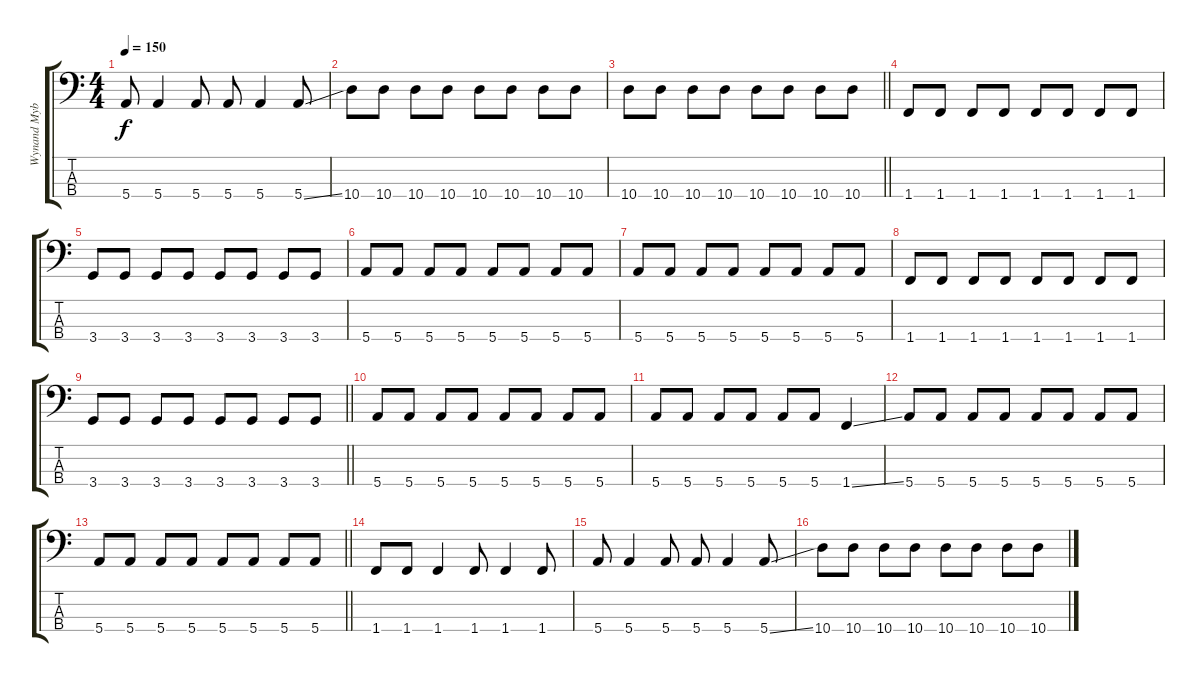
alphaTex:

\track ("Wynand Myburgh" "Wynand Myb") {instrument electricbasspick}
\staff {score tabs}
\tuning (G2 D2 A1 E1) {hide}
\ts (4 4)
\tempo 150
\clef f4
\ks c
5.4.8{dy f} 5.4.4 5.4.8 5.4.8 5.4.4 5.4{ss}.8 |
10.4.8 10.4.8 10.4.8 10.4.8 10.4.8 10.4.8 10.4.8 10.4.8 |
\barLineRight lightlight
10.4.8 10.4.8 10.4.8 10.4.8 10.4.8 10.4.8 10.4.8 10.4.8 |
\section ("" "")
1.4.8 1.4.8 1.4.8 1.4.8 1.4.8 1.4.8 1.4.8 1.4.8 |
3.4.8 3.4.8 3.4.8 3.4.8 3.4.8 3.4.8 3.4.8 3.4.8 |
5.4.8 5.4.8 5.4.8 5.4.8 5.4.8 5.4.8 5.4.8 5.4.8 |
5.4.8 5.4.8 5.4.8 5.4.8 5.4.8 5.4.8 5.4.8 5.4.8 |
1.4.8 1.4.8 1.4.8 1.4.8 1.4.8 1.4.8 1.4.8 1.4.8 |
\barLineRight lightlight
3.4.8 3.4.8 3.4.8 3.4.8 3.4.8 3.4.8 3.4.8 3.4.8 |
\section ("" "")
5.4.8 5.4.8 5.4.8 5.4.8 5.4.8 5.4.8 5.4.8 5.4.8 |
5.4.8 5.4.8 5.4.8 5.4.8 5.4.8 5.4.8 1.4{ss}.4 |
5.4.8 5.4.8 5.4.8 5.4.8 5.4.8 5.4.8 5.4.8 5.4.8 |
\barLineRight lightlight
5.4.8 5.4.8 5.4.8 5.4.8 5.4.8 5.4.8 5.4.8 5.4.8 |
\section ("" "")
1.4.8 1.4.8 1.4.4 1.4.8 1.4.4 1.4.8 |
5.4.8 5.4.4 5.4.8 5.4.8 5.4.4 5.4{ss}.8 |
10.4.8 10.4.8 10.4.8 10.4.8 10.4.8 10.4.8 10.4.8 10.4.8
